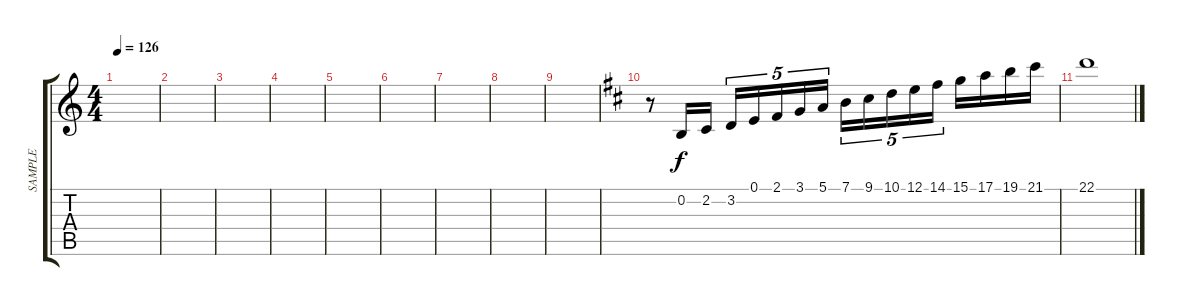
\track ("SAMPLE" "SAMPLE") {instrument pad3polysynth}
\staff {score tabs}
\tuning (E4 B3 G3 D3 A2 E2) {hide}
\ts (4 4)
\tempo 126
\clef g2
\ks c
|
|
|
|
|
|
|
|
|
\ks d
r.8{volume 13 instrument violin} 0.2.16 2.2.16 3.2.16{tu (5 4)} 0.1.16{tu (5 4)} 2.1.16{tu (5 4)} 3.1.16{tu (5 4)} 5.1.16{tu (5 4)} 7.1.16{tu (5 4)} 9.1.16{tu (5 4)} 10.1.16{tu (5 4)} 12.1.16{tu (5 4)} 14.1.16{tu (5 4)} 15.1.16 17.1.16 19.1.16 21.1.16 |
22.1.1
